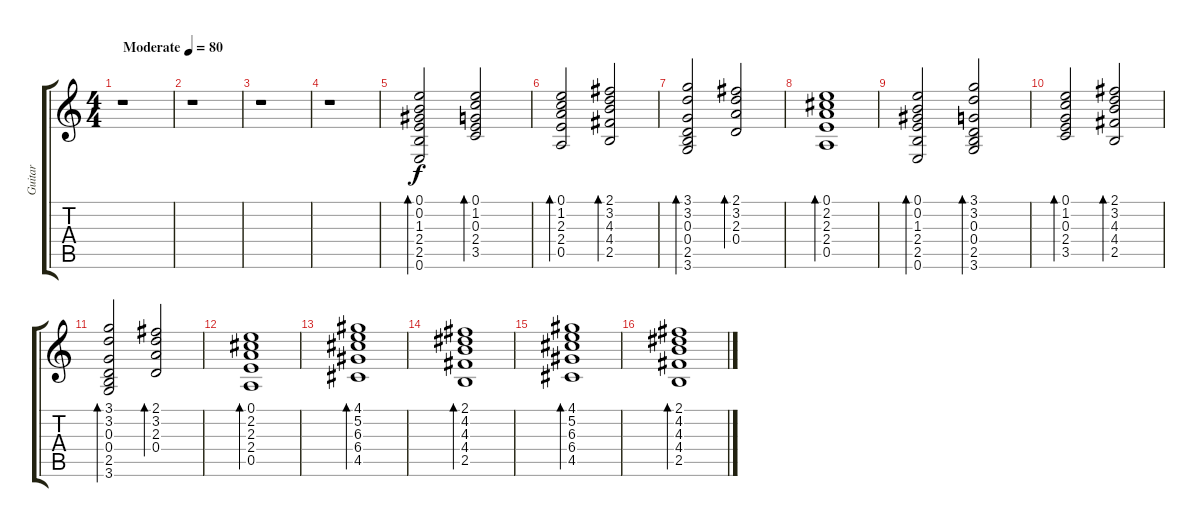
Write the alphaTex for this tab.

\track ("Guitar" "Guitar") {instrument acousticguitarsteel}
\staff {score tabs}
\tuning (E4 B3 G3 D3 A2 E2) {hide}
\ts (4 4)
\tempo (80 "Moderate")
\clef g2
\ks c
r.1{dy f instrument acousticguitarsteel} |
r.1 |
r.1 |
r.1 |
(0.1 0.2 1.3 2.4 2.5 0.6).2{bd 120} (0.1 1.2 0.3 2.4 3.5).2{bd 120} |
(0.1 1.2 2.3 2.4 0.5).2{bd 120} (2.1 3.2 4.3 4.4 2.5).2{bd 120} |
(3.1 3.2 0.3 0.4 2.5 3.6).2{bd 120} (2.1 3.2 2.3 0.4).2{bd 240} |
(0.1 2.2 2.3 2.4 0.5).1{bd 120} |
(0.1 0.2 1.3 2.4 2.5 0.6).2{bd 120} (3.1 3.2 0.3 0.4 2.5 3.6).2{bd 120} |
(0.1 1.2 0.3 2.4 3.5).2{bd 120} (2.1 3.2 4.3 4.4 2.5).2{bd 120} |
(3.1 3.2 0.3 0.4 2.5 3.6).2{bd 120} (2.1 3.2 2.3 0.4).2{bd 240} |
(0.1 2.2 2.3 2.4 0.5).1{bd 120} |
(4.1 5.2 6.3 6.4 4.5).1{bd 120} |
(2.1 4.2 4.3 4.4 2.5).1{bd 120} |
(4.1 5.2 6.3 6.4 4.5).1{bd 120} |
(2.1 4.2 4.3 4.4 2.5).1{bd 120}
